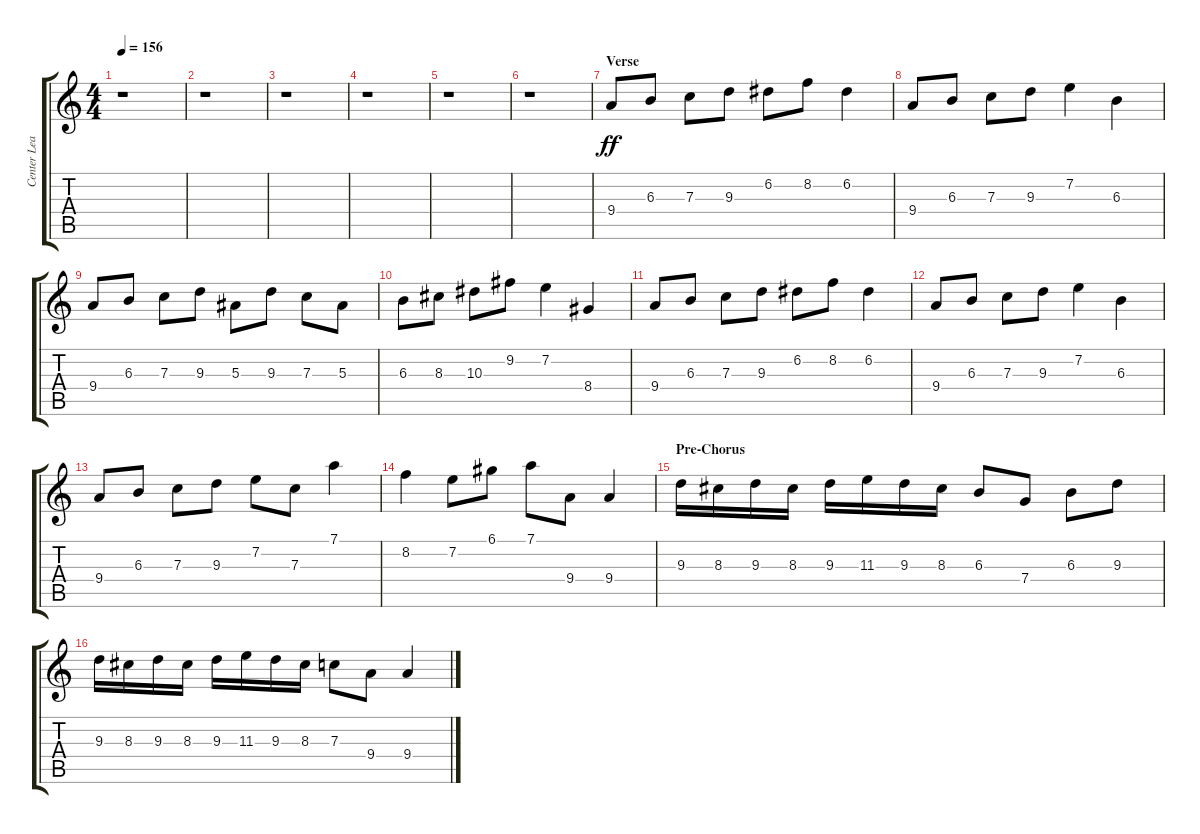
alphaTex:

\track ("Center Lead 1" "Center Lea") {instrument overdrivenguitar}
\staff {score tabs}
\tuning (D4 A3 F3 C3 G2 D2) {hide}
\ts (4 4)
\tempo 156
\clef g2
\ks aminor
r.1{dy ff} |
r.1 |
r.1 |
r.1 |
r.1 |
r.1 |
\section ("" "Verse")
9.4.8 6.3.8 7.3.8 9.3.8 6.2.8 8.2.8 6.2.4 |
9.4.8 6.3.8 7.3.8 9.3.8 7.2.4 6.3.4 |
9.4.8 6.3.8 7.3.8 9.3.8 5.3.8 9.3.8 7.3.8 5.3.8 |
6.3.8 8.3.8 10.3.8 9.2.8 7.2.4 8.4.4 |
9.4.8 6.3.8 7.3.8 9.3.8 6.2.8 8.2.8 6.2.4 |
9.4.8 6.3.8 7.3.8 9.3.8 7.2.4 6.3.4 |
9.4.8 6.3.8 7.3.8 9.3.8 7.2.8 7.3.8 7.1.4 |
8.2.4 7.2.8 6.1.8 7.1.8 9.4.8 9.4.4 |
\section ("" "Pre-Chorus")
9.3.16 8.3.16 9.3.16 8.3.16 9.3.16 11.3.16 9.3.16 8.3.16 6.3.8 7.4.8 6.3.8 9.3.8 |
9.3.16 8.3.16 9.3.16 8.3.16 9.3.16 11.3.16 9.3.16 8.3.16 7.3.8 9.4.8 9.4.4
